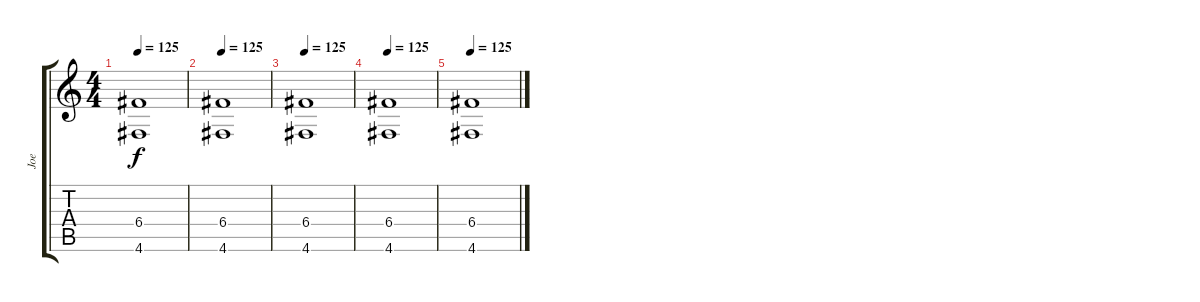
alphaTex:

\track ("Joe" "Joe") {instrument overdrivenguitar}
\staff {score tabs}
\tuning (D4 A3 F3 C3 G2 D2) {hide}
\ts (4 4)
\tempo 125
\clef g2
\ks c
(6.4 4.6).1{dy f} |
\tempo 125
(6.4 4.6).1 |
\tempo 125
(6.4 4.6).1 |
\tempo 125
(6.4 4.6).1 |
\tempo 125
(6.4 4.6).1
